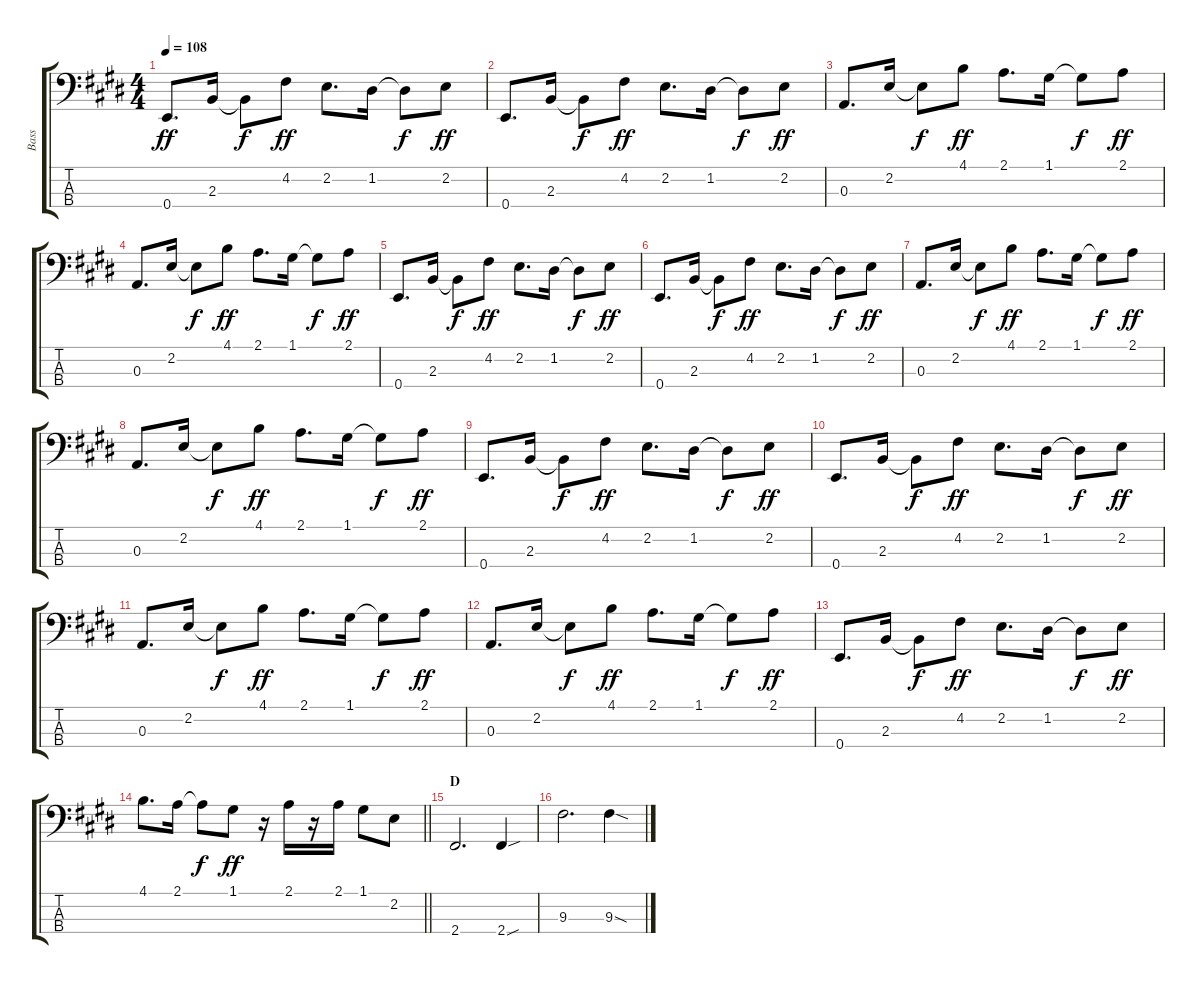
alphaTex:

\track ("Bass" "Bass") {instrument electricbasspick}
\staff {score tabs}
\tuning (G2 D2 A1 E1) {hide}
\ts (4 4)
\tempo 108
\clef f4
\ks e
0.4.8{d dy ff} 2.3.16 2.3{t}.8{dy f} 4.2.8{dy ff} 2.2.8{d} 1.2.16 1.2{t}.8{dy f} 2.2.8{dy ff} |
0.4.8{d} 2.3.16 2.3{t}.8{dy f} 4.2.8{dy ff} 2.2.8{d} 1.2.16 1.2{t}.8{dy f} 2.2.8{dy ff} |
0.3.8{d} 2.2.16 2.2{t}.8{dy f} 4.1.8{dy ff} 2.1.8{d} 1.1.16 1.1{t}.8{dy f} 2.1.8{dy ff} |
0.3.8{d} 2.2.16 2.2{t}.8{dy f} 4.1.8{dy ff} 2.1.8{d} 1.1.16 1.1{t}.8{dy f} 2.1.8{dy ff} |
0.4.8{d} 2.3.16 2.3{t}.8{dy f} 4.2.8{dy ff} 2.2.8{d} 1.2.16 1.2{t}.8{dy f} 2.2.8{dy ff} |
0.4.8{d} 2.3.16 2.3{t}.8{dy f} 4.2.8{dy ff} 2.2.8{d} 1.2.16 1.2{t}.8{dy f} 2.2.8{dy ff} |
0.3.8{d} 2.2.16 2.2{t}.8{dy f} 4.1.8{dy ff} 2.1.8{d} 1.1.16 1.1{t}.8{dy f} 2.1.8{dy ff} |
0.3.8{d} 2.2.16 2.2{t}.8{dy f} 4.1.8{dy ff} 2.1.8{d} 1.1.16 1.1{t}.8{dy f} 2.1.8{dy ff} |
0.4.8{d} 2.3.16 2.3{t}.8{dy f} 4.2.8{dy ff} 2.2.8{d} 1.2.16 1.2{t}.8{dy f} 2.2.8{dy ff} |
0.4.8{d} 2.3.16 2.3{t}.8{dy f} 4.2.8{dy ff} 2.2.8{d} 1.2.16 1.2{t}.8{dy f} 2.2.8{dy ff} |
0.3.8{d} 2.2.16 2.2{t}.8{dy f} 4.1.8{dy ff} 2.1.8{d} 1.1.16 1.1{t}.8{dy f} 2.1.8{dy ff} |
0.3.8{d} 2.2.16 2.2{t}.8{dy f} 4.1.8{dy ff} 2.1.8{d} 1.1.16 1.1{t}.8{dy f} 2.1.8{dy ff} |
0.4.8{d} 2.3.16 2.3{t}.8{dy f} 4.2.8{dy ff} 2.2.8{d} 1.2.16 1.2{t}.8{dy f} 2.2.8{dy ff} |
\barLineRight lightlight
4.1.8{d} 2.1.16 2.1{t}.8{dy f} 1.1.8{dy ff} r.16 2.1.16 r.16 2.1.16 1.1.8 2.2.8 |
\section ("" "D")
2.4.2{d} 2.4{sou}.4 |
9.3.2{d} 9.3{sod}.4
